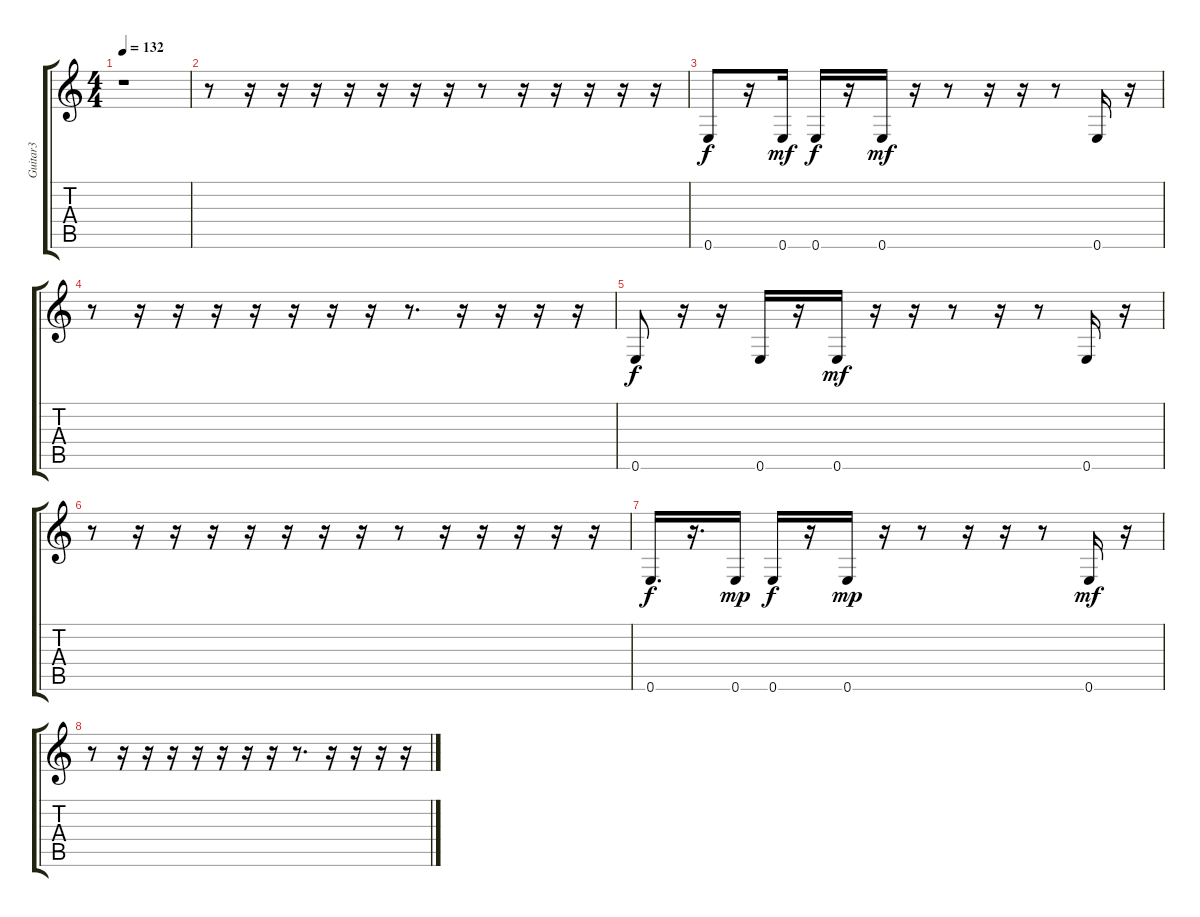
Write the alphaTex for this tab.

\track ("Guitar3" "Guitar3") {instrument electricguitarjazz}
\staff {score tabs}
\tuning (E4 B3 G3 D3 A2 E2) {hide}
\ts (4 4)
\tempo 132
\clef g2
\ks c
r.1{dy f} |
r.8{instrument fretlessbass} r.16 r.16 r.16 r.16 r.16 r.16 r.16 r.8 r.16 r.16 r.16 r.16 r.16 |
0.6.8 r.16 0.6.16{dy mf} 0.6.16{dy f} r.16 0.6.16{dy mf} r.16 r.8 r.16 r.16 r.8 0.6.16 r.16 |
r.8 r.16 r.16 r.16 r.16 r.16 r.16 r.16 r.8{d} r.16 r.16 r.16 r.16 |
0.6.8{dy f} r.16 r.16 0.6.16 r.16 0.6.16{dy mf} r.16 r.16 r.8 r.16 r.8 0.6.16 r.16 |
r.8 r.16 r.16 r.16 r.16 r.16 r.16 r.16 r.8 r.16 r.16 r.16 r.16 r.16 |
0.6.16{d dy f} r.16{d} 0.6.16{dy mp} 0.6.16{dy f} r.16 0.6.16{dy mp} r.16 r.8 r.16 r.16 r.8 0.6.16{dy mf} r.16 |
r.8 r.16 r.16 r.16 r.16 r.16 r.16 r.16 r.8{d} r.16 r.16 r.16 r.16
